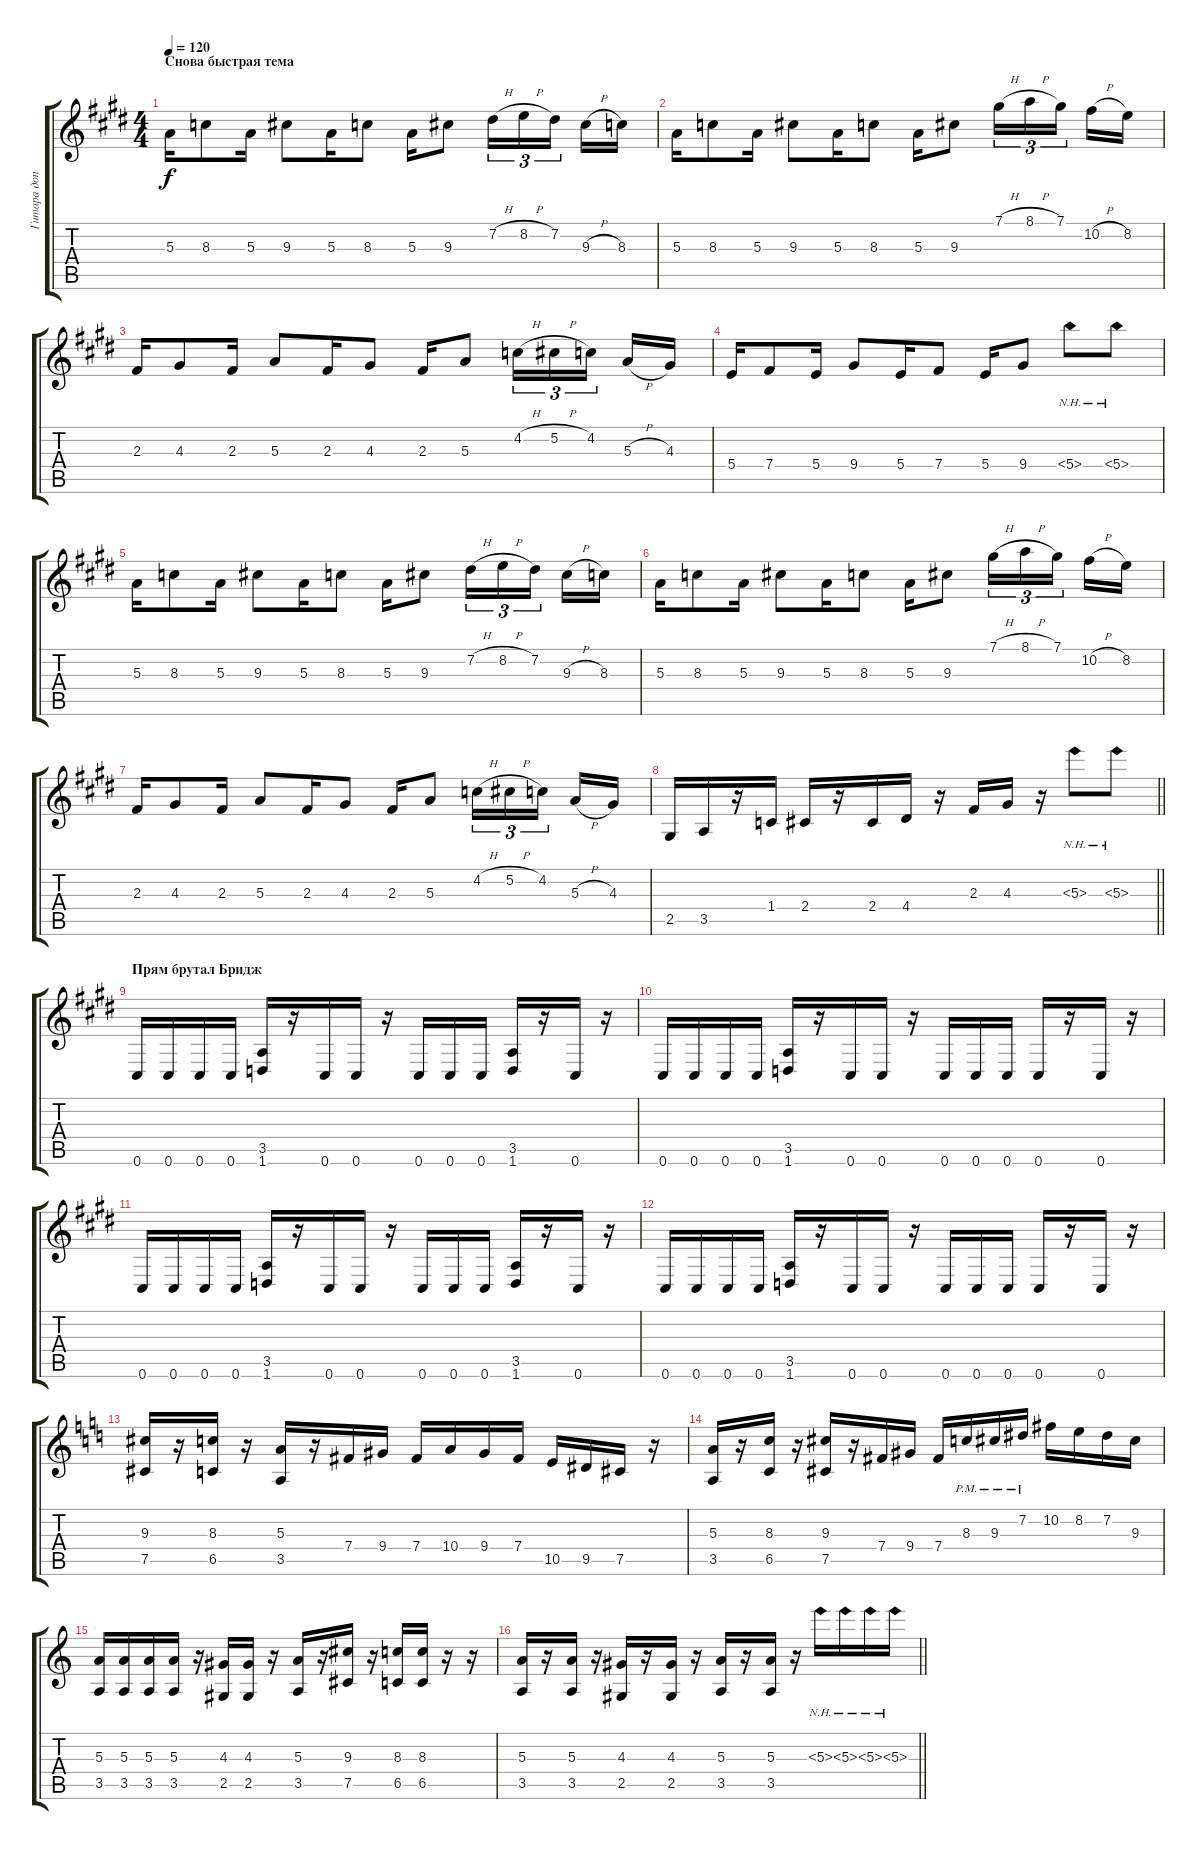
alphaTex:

\track ("Гитара доп" "Гитара доп") {instrument overdrivenguitar}
\staff {score tabs}
\tuning (Db4 Ab3 E3 B2 Gb2 Db2) {hide}
\ts (4 4)
\section ("" "Снова быстрая тема")
\tempo 120
\clef g2
\ks e
5.3.16{dy f} 8.3.8 5.3.16 9.3.8 5.3.16 8.3.8 5.3.16 9.3.8 7.2{h}.16{tu (3 2)} 8.2{h}.16{tu (3 2)} 7.2.16{tu (3 2) beam splitsecondary} 9.3{h}.16 8.3.16 |
5.3.16 8.3.8 5.3.16 9.3.8 5.3.16 8.3.8 5.3.16 9.3.8 7.1{h}.16{tu (3 2)} 8.1{h}.16{tu (3 2)} 7.1.16{tu (3 2) beam splitsecondary} 10.2{h}.16 8.2.16 |
2.3.16 4.3.8 2.3.16 5.3.8 2.3.16 4.3.8 2.3.16 5.3.8 4.2{h}.16{tu (3 2)} 5.2{h}.16{tu (3 2)} 4.2.16{tu (3 2) beam splitsecondary} 5.3{h}.16 4.3.16 |
5.4.16 7.4.8 5.4.16 9.4.8 5.4.16 7.4.8 5.4.16 9.4.8 5.4{nh}.8 5.4{nh}.8 |
5.3.16 8.3.8 5.3.16 9.3.8 5.3.16 8.3.8 5.3.16 9.3.8 7.2{h}.16{tu (3 2)} 8.2{h}.16{tu (3 2)} 7.2.16{tu (3 2) beam splitsecondary} 9.3{h}.16 8.3.16 |
5.3.16 8.3.8 5.3.16 9.3.8 5.3.16 8.3.8 5.3.16 9.3.8 7.1{h}.16{tu (3 2)} 8.1{h}.16{tu (3 2)} 7.1.16{tu (3 2) beam splitsecondary} 10.2{h}.16 8.2.16 |
2.3.16 4.3.8 2.3.16 5.3.8 2.3.16 4.3.8 2.3.16 5.3.8 4.2{h}.16{tu (3 2)} 5.2{h}.16{tu (3 2)} 4.2.16{tu (3 2) beam splitsecondary} 5.3{h}.16 4.3.16 |
\barLineRight lightlight
2.5.16 3.5.16 r.16 1.4.16 2.4.16 r.16 2.4.16 4.4.16 r.16 2.3.16 4.3.16 r.16 5.3{nh}.8 5.3{nh}.8 |
\section ("" "Прям брутал Бридж")
0.6.16 0.6.16 0.6.16 0.6.16 (3.5 1.6).16 r.16 0.6.16 0.6.16 r.16 0.6.16 0.6.16 0.6.16 (3.5 1.6).16 r.16 0.6.16 r.16 |
0.6.16 0.6.16 0.6.16 0.6.16 (3.5 1.6).16 r.16 0.6.16 0.6.16 r.16 0.6.16 0.6.16 0.6.16 0.6.16 r.16 0.6.16 r.16 |
0.6.16 0.6.16 0.6.16 0.6.16 (3.5 1.6).16 r.16 0.6.16 0.6.16 r.16 0.6.16 0.6.16 0.6.16 (3.5 1.6).16 r.16 0.6.16 r.16 |
0.6.16 0.6.16 0.6.16 0.6.16 (3.5 1.6).16 r.16 0.6.16 0.6.16 r.16 0.6.16 0.6.16 0.6.16 0.6.16 r.16 0.6.16 r.16 |
\ks c
(9.3 7.5).16 r.16 (8.3 6.5).16 r.16 (5.3 3.5).16 r.16 7.4.16 9.4.16 7.4.16 10.4.16 9.4.16 7.4.16 10.5.16 9.5.16 7.5.16 r.16 |
(5.3 3.5).16 r.16 (8.3 6.5).16 r.16 (9.3 7.5).16 r.16 7.4.16 9.4.16 7.4.16 8.3{pm}.16 9.3{pm}.16 7.2{pm}.16 10.2.16 8.2.16 7.2.16 9.3.16 |
(5.3 3.5).16 (5.3 3.5).16 (5.3 3.5).16 (5.3 3.5).16 r.16 (4.3 2.5).16 (4.3 2.5).16 r.16 (5.3 3.5).16 r.16 (9.3 7.5).16 r.16 (8.3 6.5).16 (8.3 6.5).16 r.16 r.16 |
\barLineRight lightlight
(5.3 3.5).16 r.16 (5.3 3.5).16 r.16 (4.3 2.5).16 r.16 (4.3 2.5).16 r.16 (5.3 3.5).16 r.16 (5.3 3.5).16 r.16 5.3{nh}.16 5.3{nh}.16 5.3{nh}.16 5.3{nh}.16
